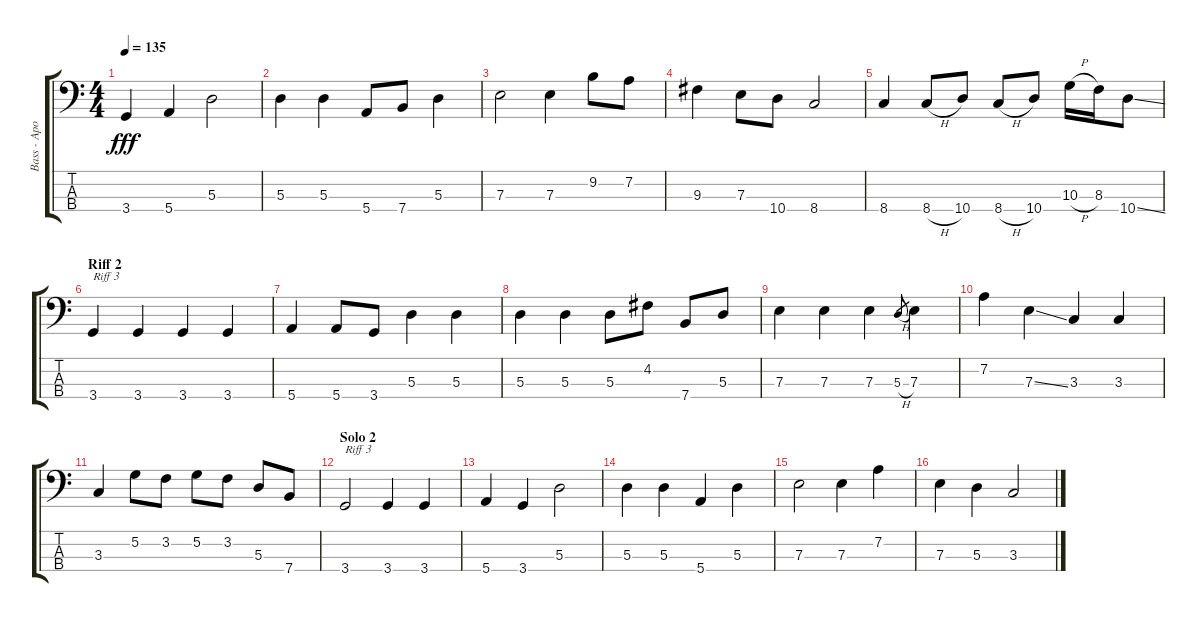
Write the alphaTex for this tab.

\track ("Bass - Apoio" "Bass - Apo") {instrument acousticguitarsteel}
\staff {score tabs}
\tuning (G2 D2 A1 E1) {hide}
\ts (4 4)
\tempo 135
\clef f4
\ks c
3.4.4{dy fff} 5.4.4 5.3.2 |
5.3.4 5.3.4 5.4.8 7.4.8 5.3.4 |
7.3.2 7.3.4 9.2.8 7.2.8 |
9.3.4 7.3.8 10.4.8 8.4.2 |
8.4.4 8.4{h}.8 10.4.8 8.4{h}.8 10.4.8 10.3{h}.16 8.3.16 10.4{ss}.8 |
\section ("" "Riff 2")
3.4.4{txt "Riff 3"} 3.4.4 3.4.4 3.4.4 |
5.4.4 5.4.8 3.4.8 5.3.4 5.3.4 |
5.3.4 5.3.4 5.3.8 4.2.8 7.4.8 5.3.8 |
7.3.4 7.3.4 7.3.4 5.3{h}.8{gr} 7.3.4 |
7.2.4 7.3{ss}.4 3.3.4 3.3.4 |
3.3.4 5.2.8 3.2.8 5.2.8 3.2.8 5.3.8 7.4.8 |
\section ("" "Solo 2")
3.4.2{txt "Riff 3"} 3.4.4 3.4.4 |
5.4.4 3.4.4 5.3.2 |
5.3.4 5.3.4 5.4.4 5.3.4 |
7.3.2 7.3.4 7.2.4 |
7.3.4 5.3.4 3.3.2
